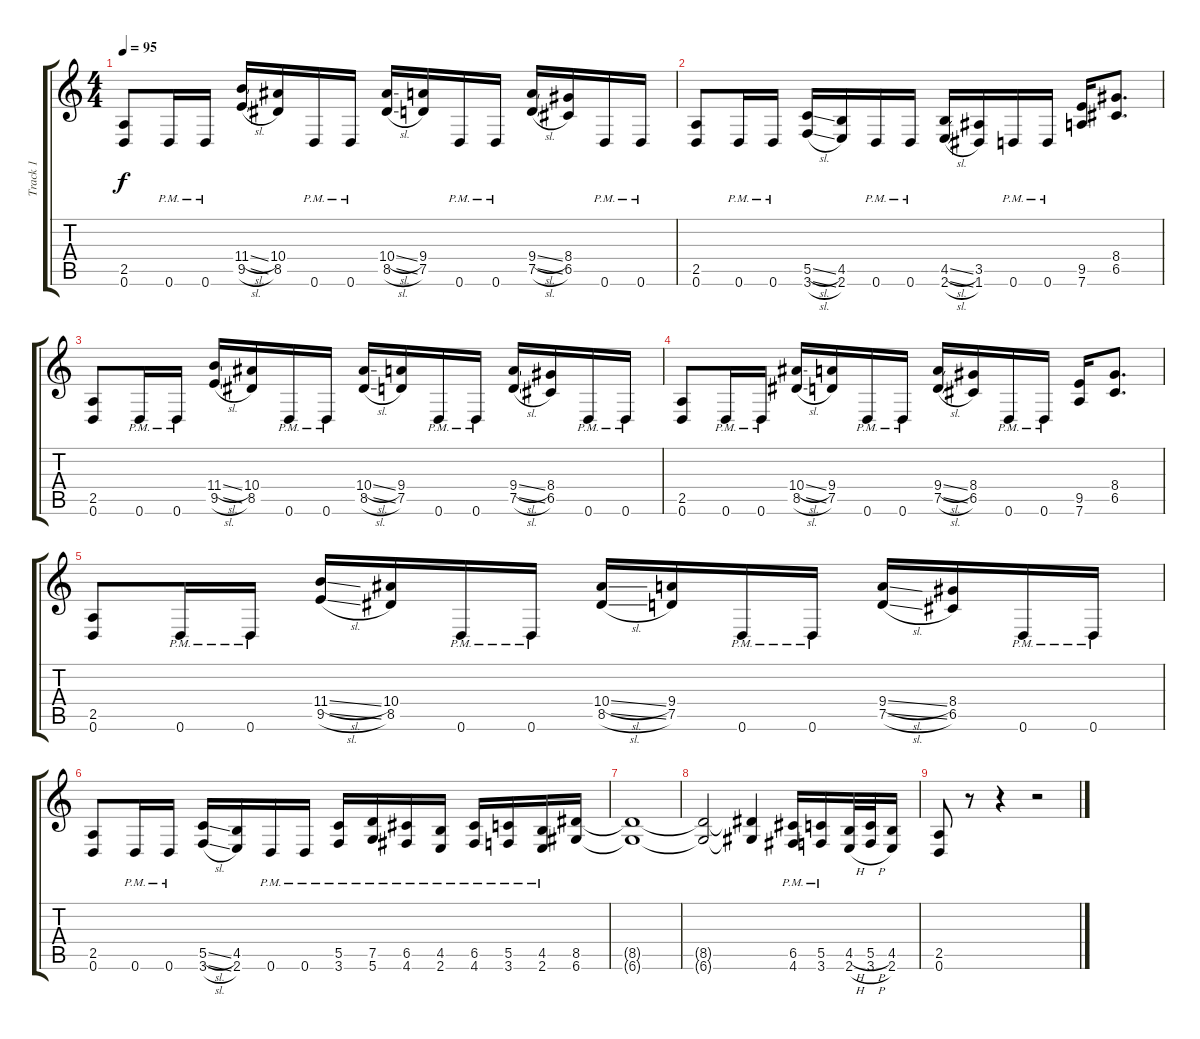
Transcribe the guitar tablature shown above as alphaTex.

\track ("Track 1" "Track 1") {instrument distortionguitar}
\staff {score tabs}
\tuning (D4 A3 F3 C3 G2 D2) {hide}
\ts (4 4)
\tempo 95
\clef g2
\ks c
(2.5 0.6).8{dy f} 0.6{pm}.16 0.6{pm}.16 (11.4{sl} 9.5{sl}).16 (10.4 8.5).16 0.6{pm}.16 0.6{pm}.16 (10.4{sl} 8.5{sl}).16 (9.4 7.5).16 0.6{pm}.16 0.6{pm}.16 (9.4{sl} 7.5{sl}).16 (8.4 6.5).16 0.6{pm}.16 0.6{pm}.16 |
(2.5 0.6).8 0.6{pm}.16 0.6{pm}.16 (5.5{sl} 3.6{sl}).16 (4.5 2.6).16 0.6{pm}.16 0.6{pm}.16 (4.5{sl} 2.6{sl}).16 (3.5 1.6).16 0.6{pm}.16 0.6{pm}.16 (9.5 7.6).16 (8.4 6.5).8{d} |
(2.5 0.6).8 0.6{pm}.16 0.6{pm}.16 (11.4{sl} 9.5{sl}).16 (10.4 8.5).16 0.6{pm}.16 0.6{pm}.16 (10.4{sl} 8.5{sl}).16 (9.4 7.5).16 0.6{pm}.16 0.6{pm}.16 (9.4{sl} 7.5{sl}).16 (8.4 6.5).16 0.6{pm}.16 0.6{pm}.16 |
(2.5 0.6).8 0.6{pm}.16 0.6{pm}.16 (10.4{sl} 8.5{sl}).16 (9.4 7.5).16 0.6{pm}.16 0.6{pm}.16 (9.4{sl} 7.5{sl}).16 (8.4 6.5).16 0.6{pm}.16 0.6{pm}.16 (9.5 7.6).16 (8.4 6.5).8{d} |
(2.5 0.6).8 0.6{pm}.16 0.6{pm}.16 (11.4{sl} 9.5{sl}).16 (10.4 8.5).16 0.6{pm}.16 0.6{pm}.16 (10.4{sl} 8.5{sl}).16 (9.4 7.5).16 0.6{pm}.16 0.6{pm}.16 (9.4{sl} 7.5{sl}).16 (8.4 6.5).16 0.6{pm}.16 0.6{pm}.16 |
(2.5 0.6).8 0.6{pm}.16 0.6{pm}.16 (5.5{sl} 3.6{sl}).16 (4.5 2.6).16 0.6{pm}.16 0.6{pm}.16 (5.5{pm} 3.6{pm}).16 (7.5{pm} 5.6{pm}).16 (6.5{pm} 4.6{pm}).16 (4.5{pm} 2.6{pm}).16 (6.5{pm} 4.6{pm}).16 (5.5{pm} 3.6{pm}).16 (4.5{pm} 2.6{pm}).16 (8.5 6.6).16 |
(8.5{t} 6.6{t}).1 |
(8.5{t} 6.6{t}).2 (8.5{t} 6.6{t}).4 (6.5{pm} 4.6{pm}).16 (5.5{pm} 3.6{pm}).16 (4.5{h} 2.6{h}).32 (5.5{h} 3.6{h}).32 (4.5 2.6).16 |
(2.5 0.6).8 r.8 r.4 r.2
